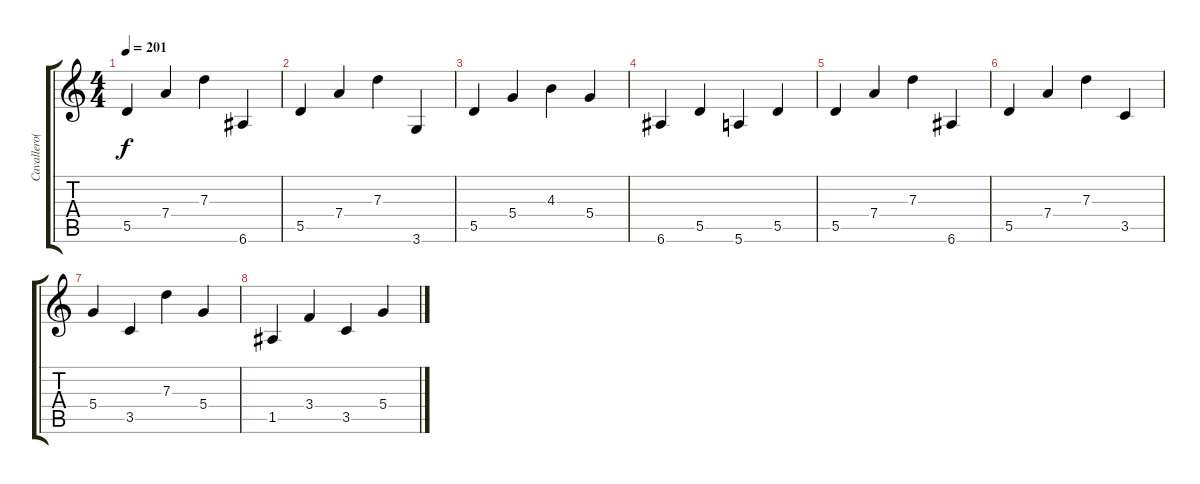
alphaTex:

\track ("Cavallero(Limpia)" "Cavallero(") {instrument acousticguitarnylon}
\staff {score tabs}
\tuning (E4 B3 G3 D3 A2 E2) {hide}
\ts (4 4)
\tempo 201
\clef g2
\ks c
5.5.4{dy f} 7.4.4 7.3.4 6.6.4 |
5.5.4 7.4.4 7.3.4 3.6.4 |
5.5.4 5.4.4 4.3.4 5.4.4 |
6.6.4 5.5.4 5.6.4 5.5.4 |
5.5.4 7.4.4 7.3.4 6.6.4 |
5.5.4 7.4.4 7.3.4 3.5.4 |
5.4.4 3.5.4 7.3.4 5.4.4 |
1.5.4 3.4.4 3.5.4 5.4.4
